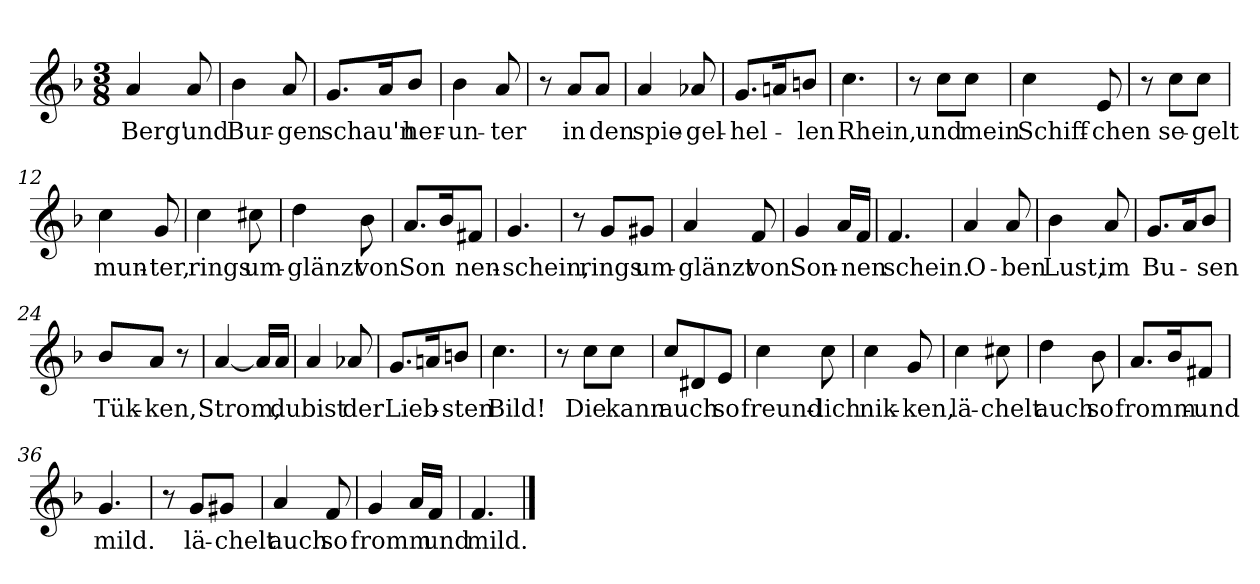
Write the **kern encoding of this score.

**kern	**text
*part1	*part1
*staff1	*staff1
*clefG2	*
*k[b-]	*
*M3/8	*
=1	=1
!	!LO:LY:b
4a/	Berg'
!	!LO:LY:b
8a/	und
=2	=2
!	!LO:LY:b
4b-\	Bur-
!	!LO:LY:b
8a/	-gen
=3	=3
!	!LO:LY:b
8.g/L	schau'n
16a/K	.
!	!LO:LY:b
8b-/J	her-
=4	=4
!	!LO:LY:b
4b-\	-un-
!	!LO:LY:b
8a/	-ter
=5	=5
8r	.
!	!LO:LY:b
8a/L	in
!	!LO:LY:b
8a/J	den
=6	=6
!	!LO:LY:b
4a/	spie-
!	!LO:LY:b
8a-X/	-gel-
=7	=7
!	!LO:LY:b
8.g/L	-hel-
16an/K	.
!	!LO:LY:b
8bn/J	-len
=8	=8
!	!LO:LY:b
4.cc\	Rhein,
=9	=9
8r	.
!	!LO:LY:b
8cc\L	und
!	!LO:LY:b
8cc\J	mein
=10	=10
!	!LO:LY:b
4cc\	Schiff-
!	!LO:LY:b
8e/	-chen
!!LO:LB:g=z
=11	=11
8r	.
!	!LO:LY:b
8cc\L	se-
!	!LO:LY:b
8cc\J	-gelt
=12	=12
!	!LO:LY:b
4cc\	mun-
!	!LO:LY:b
8g/	-ter,
=13	=13
!	!LO:LY:b
4cc\	rings
!	!LO:LY:b
8cc#X\	um-
=14	=14
!	!LO:LY:b
4dd\	-glänzt
!	!LO:LY:b
8b-\	von
=15	=15
!	!LO:LY:b
8.a/L	Son
16b-/K	.
!	!LO:LY:b
8f#X/J	-nen-
=16	=16
!	!LO:LY:b
4.g/	schein,
=17	=17
8r	.
!	!LO:LY:b
8g/L	rings
!	!LO:LY:b
8g#X/J	um-
=18	=18
!	!LO:LY:b
4a/	-glänzt
!	!LO:LY:b
8f/	von
=19	=19
!	!LO:LY:b
4g/	Son-
16a/LL	.
!	!LO:LY:b
16f/JJ	-nen
=20	=20
!	!LO:LY:b
4.f/	-schein.
!!LO:LB:g=z
=21	=21
!	!LO:LY:b
4a/	O-
!	!LO:LY:b
8a/	-ben
=22	=22
!	!LO:LY:b
4b-\	Lust,
!	!LO:LY:b
8a/	im
=23	=23
!	!LO:LY:b
8.g/L	Bu-
16a/K	.
!	!LO:LY:b
8b-/J	-sen
=24	=24
!	!LO:LY:b
8b-/L	Tük-
!	!LO:LY:b
8a/J	-ken,
8r	.
=25	=25
!	!LO:LY:b
[4a/	Strom,
16a/LL]	.
!	!LO:LY:b
16a/JJ	du
=26	=26
!	!LO:LY:b
4a/	bist
!	!LO:LY:b
8a-X/	der
=27	=27
!	!LO:LY:b
8.g/L	Lieb-
16an/K	.
!	!LO:LY:b
8bn/J	-sten
=28	=28
!	!LO:LY:b
4.cc\	Bild!
=29	=29
8r	.
!	!LO:LY:b
8cc\L	Die
!	!LO:LY:b
8cc\J	kann
=30	=30
!	!LO:LY:b
8cc/L	auch
8d#X/	.
!	!LO:LY:b
8e/J	so
!!LO:LB:g=z
=31	=31
!	!LO:LY:b
4cc\	freund-
!	!LO:LY:b
8cc\	-lich
=32	=32
!	!LO:LY:b
4cc\	nik-
!	!LO:LY:b
8g/	-ken,
=33	=33
!	!LO:LY:b
4cc\	lä-
!	!LO:LY:b
8cc#X\	-chelt
=34	=34
!	!LO:LY:b
4dd\	auch
!	!LO:LY:b
8b-\	so
=35	=35
!	!LO:LY:b
8.a/L	fromm-
16b-/K	.
!	!LO:LY:b
8f#X/J	und
=36	=36
!	!LO:LY:b
4.g/	mild.
=37	=37
8r	.
!	!LO:LY:b
8g/L	lä-
!	!LO:LY:b
8g#X/J	-chelt
=38	=38
!	!LO:LY:b
4a/	auch
!	!LO:LY:b
8f/	so
=39	=39
!	!LO:LY:b
4g/	fromm
16a/LL	.
!	!LO:LY:b
16f/JJ	und
=40	=40
!	!LO:LY:b
4.f/	mild.
==	==
*-	*-
